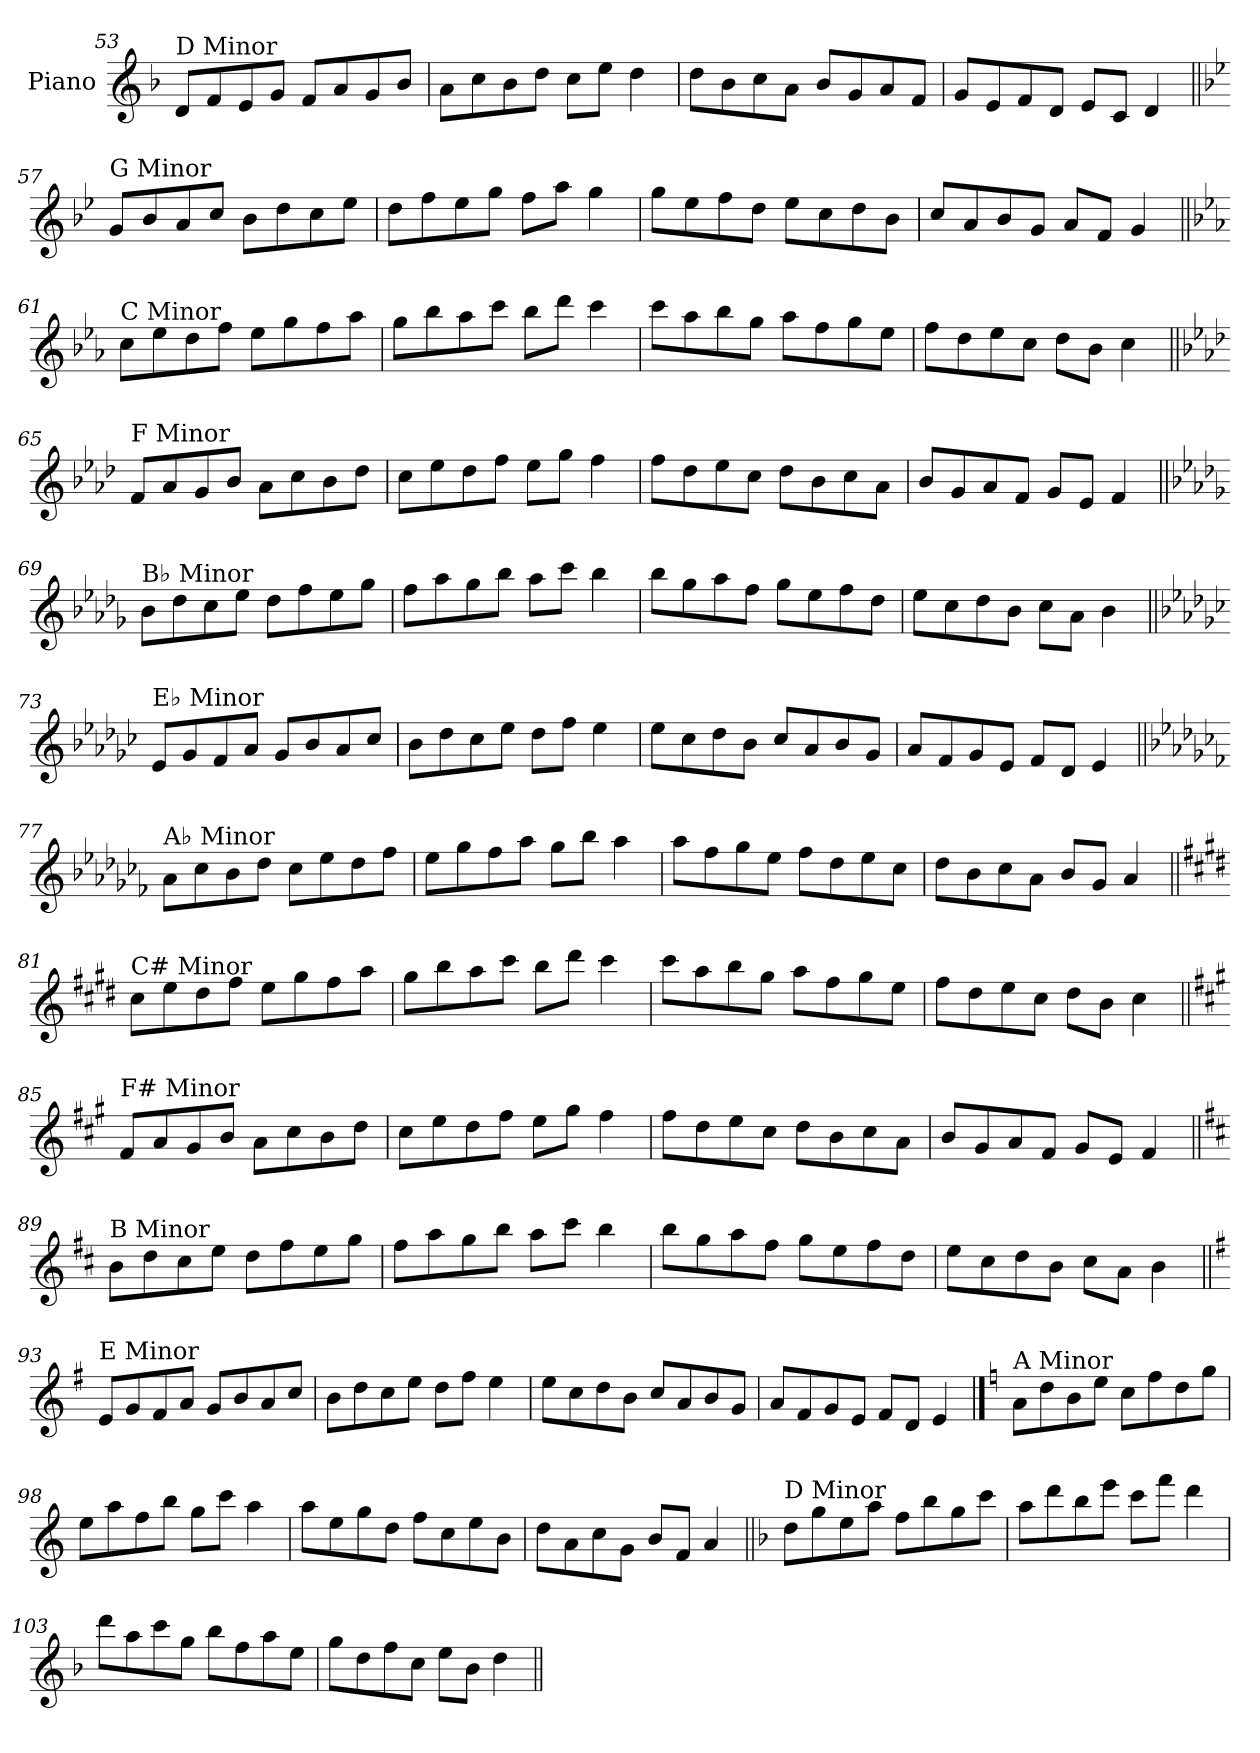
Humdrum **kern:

**kern
*part1
*staff1
*I"Piano
*I'Pno.
!!LO:LB:g=z
*clefG2
*k[b-]
=53
!LO:TX:a:t=D Minor
8d/L
8f/
8e/
8g/J
8f/L
8a/
8g/
8b-/J
=54
8a\L
8cc\
8b-\
8dd\J
8cc\L
8ee\J
4dd\
=55
8dd\L
8b-\
8cc\
8a\J
8b-/L
8g/
8a/
8f/J
=56
8g/L
8e/
8f/
8d/J
8e/L
8c/J
4d/
!!LO:LB:g=z
=57||
*k[b-e-]
!LO:TX:a:t=G Minor
8g/L
8b-/
8a/
8cc/J
8b-\L
8dd\
8cc\
8ee-\J
=58
8dd\L
8ff\
8ee-\
8gg\J
8ff\L
8aa\J
4gg\
=59
8gg\L
8ee-\
8ff\
8dd\J
8ee-\L
8cc\
8dd\
8b-\J
=60
8cc/L
8a/
8b-/
8g/J
8a/L
8f/J
4g/
!!LO:LB:g=z
=61||
*k[b-e-a-]
!LO:TX:a:t=C Minor
8cc\L
8ee-\
8dd\
8ff\J
8ee-\L
8gg\
8ff\
8aa-\J
=62
8gg\L
8bb-\
8aa-\
8ccc\J
8bb-\L
8ddd\J
4ccc\
=63
8ccc\L
8aa-\
8bb-\
8gg\J
8aa-\L
8ff\
8gg\
8ee-\J
=64
8ff\L
8dd\
8ee-\
8cc\J
8dd\L
8b-\J
4cc\
!!LO:LB:g=z
=65||
*k[b-e-a-d-]
!LO:TX:a:t=F Minor
8f/L
8a-/
8g/
8b-/J
8a-\L
8cc\
8b-\
8dd-\J
=66
8cc\L
8ee-\
8dd-\
8ff\J
8ee-\L
8gg\J
4ff\
=67
8ff\L
8dd-\
8ee-\
8cc\J
8dd-\L
8b-\
8cc\
8a-\J
=68
8b-/L
8g/
8a-/
8f/J
8g/L
8e-/J
4f/
!!LO:LB:g=z
=69||
*k[b-e-a-d-g-]
!LO:TX:a:t=B♭ Minor
8b-\L
8dd-\
8cc\
8ee-\J
8dd-\L
8ff\
8ee-\
8gg-\J
=70
8ff\L
8aa-\
8gg-\
8bb-\J
8aa-\L
8ccc\J
4bb-\
=71
8bb-\L
8gg-\
8aa-\
8ff\J
8gg-\L
8ee-\
8ff\
8dd-\J
=72
8ee-\L
8cc\
8dd-\
8b-\J
8cc\L
8a-\J
4b-\
!!LO:LB:g=z
=73||
*k[b-e-a-d-g-c-]
!LO:TX:a:t=E♭ Minor
8e-/L
8g-/
8f/
8a-/J
8g-/L
8b-/
8a-/
8cc-/J
=74
8b-\L
8dd-\
8cc-\
8ee-\J
8dd-\L
8ff\J
4ee-\
=75
8ee-\L
8cc-\
8dd-\
8b-\J
8cc-/L
8a-/
8b-/
8g-/J
=76
8a-/L
8f/
8g-/
8e-/J
8f/L
8d-/J
4e-/
!!LO:LB:g=z
=77||
*k[b-e-a-d-g-c-f-]
!LO:TX:a:t=A♭ Minor
8a-\L
8cc-\
8b-\
8dd-\J
8cc-\L
8ee-\
8dd-\
8ff-\J
=78
8ee-\L
8gg-\
8ff-\
8aa-\J
8gg-\L
8bb-\J
4aa-\
=79
8aa-\L
8ff-\
8gg-\
8ee-\J
8ff-\L
8dd-\
8ee-\
8cc-\J
=80
8dd-\L
8b-\
8cc-\
8a-\J
8b-/L
8g-/J
4a-/
!!LO:LB:g=z
=81||
*k[f#c#g#d#]
!LO:TX:a:t=C# Minor
8cc#\L
8ee\
8dd#\
8ff#\J
8ee\L
8gg#\
8ff#\
8aa\J
=82
8gg#\L
8bb\
8aa\
8ccc#\J
8bb\L
8ddd#\J
4ccc#\
=83
8ccc#\L
8aa\
8bb\
8gg#\J
8aa\L
8ff#\
8gg#\
8ee\J
=84
8ff#\L
8dd#\
8ee\
8cc#\J
8dd#\L
8b\J
4cc#\
!!LO:LB:g=z
=85||
*k[f#c#g#]
!LO:TX:a:t=F# Minor
8f#/L
8a/
8g#/
8b/J
8a\L
8cc#\
8b\
8dd\J
=86
8cc#\L
8ee\
8dd\
8ff#\J
8ee\L
8gg#\J
4ff#\
=87
8ff#\L
8dd\
8ee\
8cc#\J
8dd\L
8b\
8cc#\
8a\J
=88
8b/L
8g#/
8a/
8f#/J
8g#/L
8e/J
4f#/
!!LO:LB:g=z
=89||
*k[f#c#]
!LO:TX:a:t=B Minor
8b\L
8dd\
8cc#\
8ee\J
8dd\L
8ff#\
8ee\
8gg\J
=90
8ff#\L
8aa\
8gg\
8bb\J
8aa\L
8ccc#\J
4bb\
=91
8bb\L
8gg\
8aa\
8ff#\J
8gg\L
8ee\
8ff#\
8dd\J
=92
8ee\L
8cc#\
8dd\
8b\J
8cc#\L
8a\J
4b\
!!LO:LB:g=z
=93||
*k[f#]
!LO:TX:a:t=E Minor
8e/L
8g/
8f#/
8a/J
8g/L
8b/
8a/
8cc/J
=94
8b\L
8dd\
8cc\
8ee\J
8dd\L
8ff#\J
4ee\
=95
8ee\L
8cc\
8dd\
8b\J
8cc/L
8a/
8b/
8g/J
=96
8a/L
8f#/
8g/
8e/J
8f#/L
8d/J
4e/
!!LO:PB:g=z
==97
*k[]
!LO:TX:a:t=A Minor
8a\L
8dd\
8b\
8ee\J
8cc\L
8ff\
8dd\
8gg\J
=98
8ee\L
8aa\
8ff\
8bb\J
8gg\L
8ccc\J
4aa\
=99
8aa\L
8ee\
8gg\
8dd\J
8ff\L
8cc\
8ee\
8b\J
=100
8dd\L
8a\
8cc\
8g\J
8b/L
8f/J
4a/
!!LO:LB:g=z
=101||
*k[b-]
!LO:TX:a:t=D Minor
8dd\L
8gg\
8ee\
8aa\J
8ff\L
8bb-\
8gg\
8ccc\J
=102
8aa\L
8ddd\
8bb-\
8eee\J
8ccc\L
8fff\J
4ddd\
=103
8ddd\L
8aa\
8ccc\
8gg\J
8bb-\L
8ff\
8aa\
8ee\J
=104
8gg\L
8dd\
8ff\
8cc\J
8ee\L
8b-\J
4dd\
=||
*-
